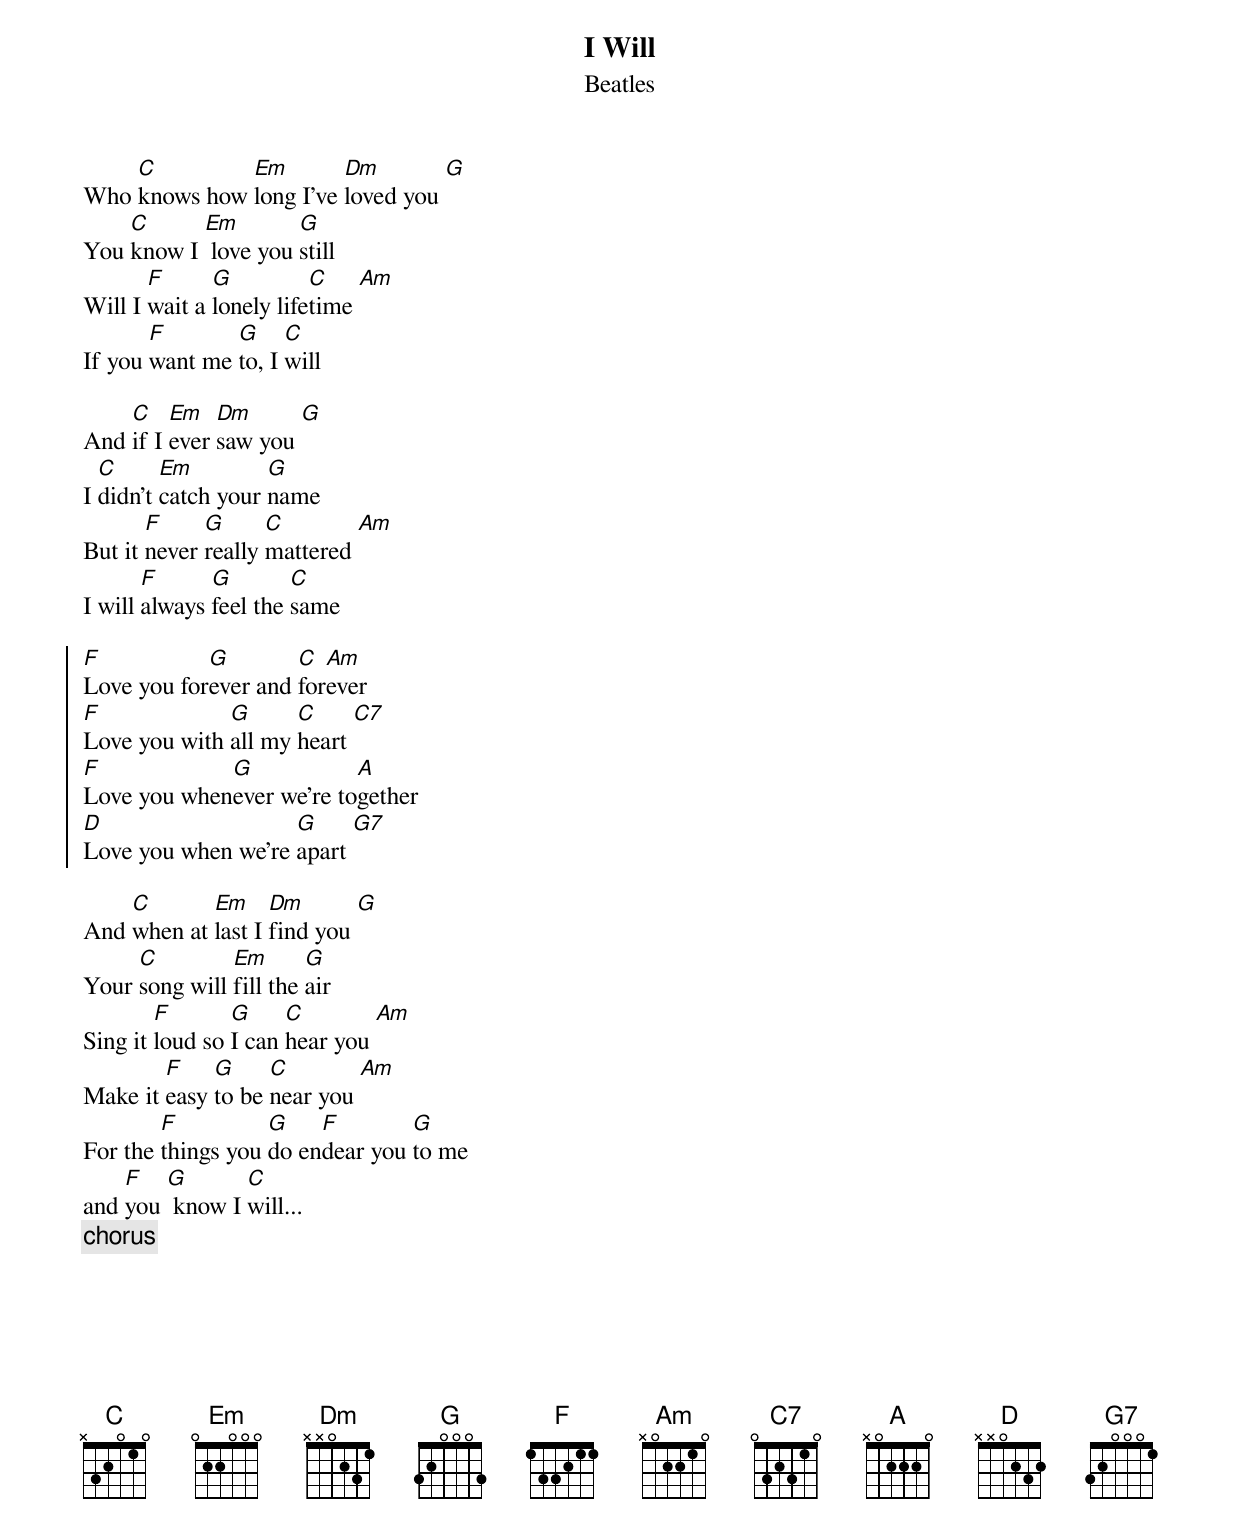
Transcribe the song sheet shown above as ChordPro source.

{title: I Will}
{subtitle: Beatles}
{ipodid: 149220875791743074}

Who [C]knows how [Em]long I've [Dm]loved you [G]
You [C]know I [Em] love you [G]still
Will I [F]wait a [G]lonely life[C]time [Am]
If you [F]want me [G]to, I [C]will

And [C]if I [Em]ever [Dm]saw you [G]
I [C]didn't [Em]catch your [G]name
But it [F]never [G]really [C]mattered [Am]
I will [F]always [G]feel the [C]same

{soc}
[F]Love you for[G]ever and [C]for[Am]ever
[F]Love you with [G]all my [C]heart [C7]
[F]Love you when[G]ever we're to[A]gether
[D]Love you when we're [G]apart [G7]
{eoc}

And [C]when at [Em]last I [Dm]find you [G]
Your [C]song will [Em]fill the [G]air
Sing it [F]loud so [G]I can [C]hear you [Am]
Make it [F]easy [G]to be [C]near you [Am]
For the [F]things you [G]do en[F]dear you [G]to me
and [F]you [G] know I [C]will...
{c:chorus}





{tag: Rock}
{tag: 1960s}
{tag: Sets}

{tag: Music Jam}
